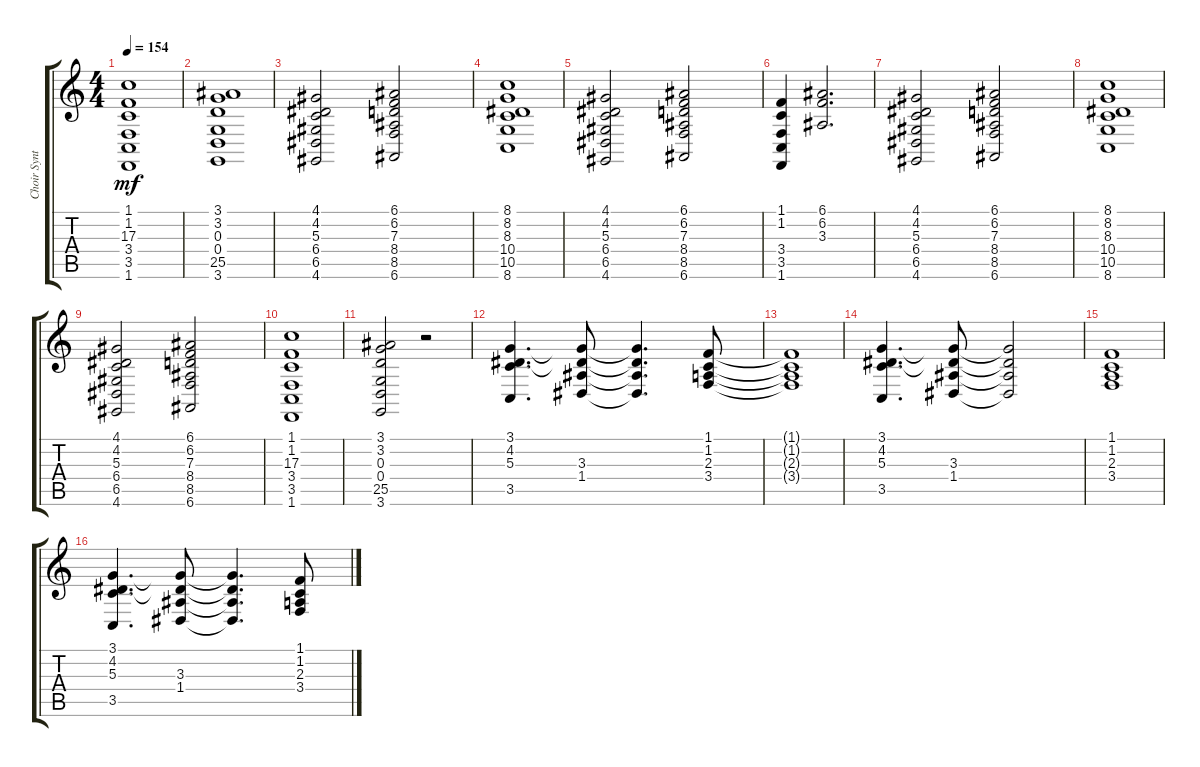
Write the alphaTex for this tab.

\track ("Choir Synth" "Choir Synt") {instrument choiraahs}
\staff {score tabs}
\tuning (E4 B3 G3 D3 A2 E2) {hide}
\ts (4 4)
\tempo 154
\clef g2
\ks c
(1.1 1.2 17.3 3.4 3.5 1.6).1{dy mf} |
(3.1 3.2 0.3 0.4 25.5 3.6).1 |
(4.1 4.2 5.3 6.4 6.5 4.6).2 (6.1 6.2 7.3 8.4 8.5 6.6).2 |
(8.1 8.2 8.3 10.4 10.5 8.6).1 |
(4.1 4.2 5.3 6.4 6.5 4.6).2 (6.1 6.2 7.3 8.4 8.5 6.6).2 |
(1.1 1.2 3.4 3.5 1.6).4 (6.1 6.2 3.3).2{d} |
(4.1 4.2 5.3 6.4 6.5 4.6).2 (6.1 6.2 7.3 8.4 8.5 6.6).2 |
(8.1 8.2 8.3 10.4 10.5 8.6).1 |
(4.1 4.2 5.3 6.4 6.5 4.6).2 (6.1 6.2 7.3 8.4 8.5 6.6).2 |
(1.1 1.2 17.3 3.4 3.5 1.6).1 |
(3.1 3.2 0.3 0.4 25.5 3.6).2 r.2 |
(3.1 4.2 5.3 3.5).4{d} (3.1{t} 4.2{t} 3.3 1.4).8 (3.1{t} 4.2{t} 3.3{t} 1.4{t}).4{d} (1.1 1.2 2.3 3.4).8 |
(1.1{t} 1.2{t} 2.3{t} 3.4{t}).1 |
(3.1 4.2 5.3 3.5).4{d} (3.1{t} 4.2{t} 3.3 1.4).8 (3.1{t} 4.2{t} 3.3{t} 1.4{t}).2 |
(1.1 1.2 2.3 3.4).1 |
(3.1 4.2 5.3 3.5).4{d} (3.1{t} 4.2{t} 3.3 1.4).8 (3.1{t} 4.2{t} 3.3{t} 1.4{t}).4{d} (1.1 1.2 2.3 3.4).8
